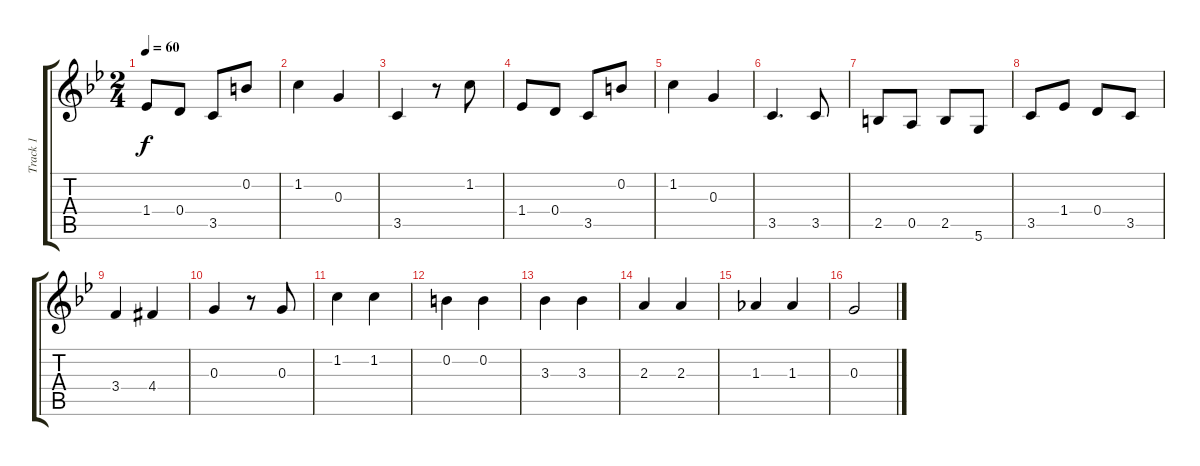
\track ("Track 1" "Track 1") {instrument acousticguitarsteel}
\staff {score tabs}
\tuning (E4 B3 G3 D3 A2 D2) {hide}
\ts (2 4)
\tempo 60
\clef g2
\ks bb
1.4.8{dy f} 0.4.8 3.5.8 0.2.8 |
1.2.4 0.3.4 |
3.5.4 r.8 1.2.8 |
1.4.8 0.4.8 3.5.8 0.2.8 |
1.2.4 0.3.4 |
3.5.4{d} 3.5.8 |
2.5.8 0.5.8 2.5.8 5.6.8 |
3.5.8 1.4.8 0.4.8 3.5.8 |
3.4.4 4.4{acc #}.4 |
0.3.4 r.8 0.3.8 |
1.2.4 1.2.4 |
0.2.4 0.2.4 |
3.3.4 3.3.4 |
2.3.4 2.3.4 |
1.3.4 1.3.4 |
0.3.2
